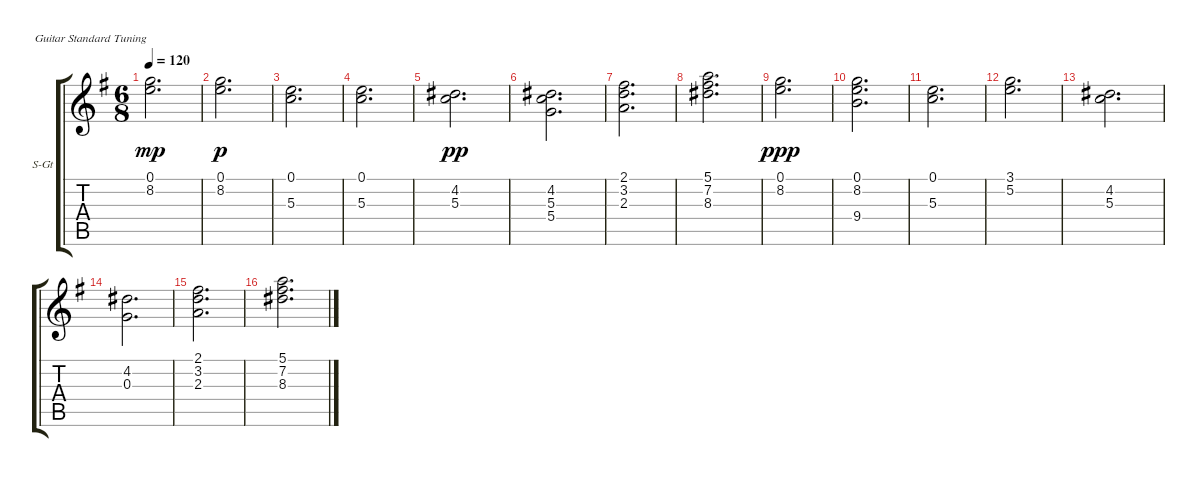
\bracketExtendMode groupsimilarinstruments
\firstSystemTrackNameOrientation horizontal
\otherSystemsTrackNameOrientation horizontal
\track ("Strings III" "S-Gt") {instrument lead5charang}
\staff {score tabs}
\tuning (E4 B3 G3 D3 A2 E2)
\displaytranspose 12
\ts (6 8)
\tempo 120
\clef g2
\ks eminor
(0.1 8.2).2{d dy mp} |
(0.1 8.2).2{d dy p} |
(0.1 5.3).2{d} |
(0.1 5.3).2{d} |
(4.2 5.3).2{d dy pp} |
(4.2 5.3 5.4).2{d} |
(2.1 3.2 2.3).2{d} |
(5.1 7.2 8.3).2{d} |
(0.1 8.2).2{d dy ppp} |
(0.1 8.2 9.4).2{d} |
(0.1 5.3).2{d} |
(3.1 5.2).2{d} |
(4.2 5.3).2{d} |
(4.2 0.3).2{d} |
(2.1 3.2 2.3).2{d} |
(5.1 7.2 8.3).2{d}
